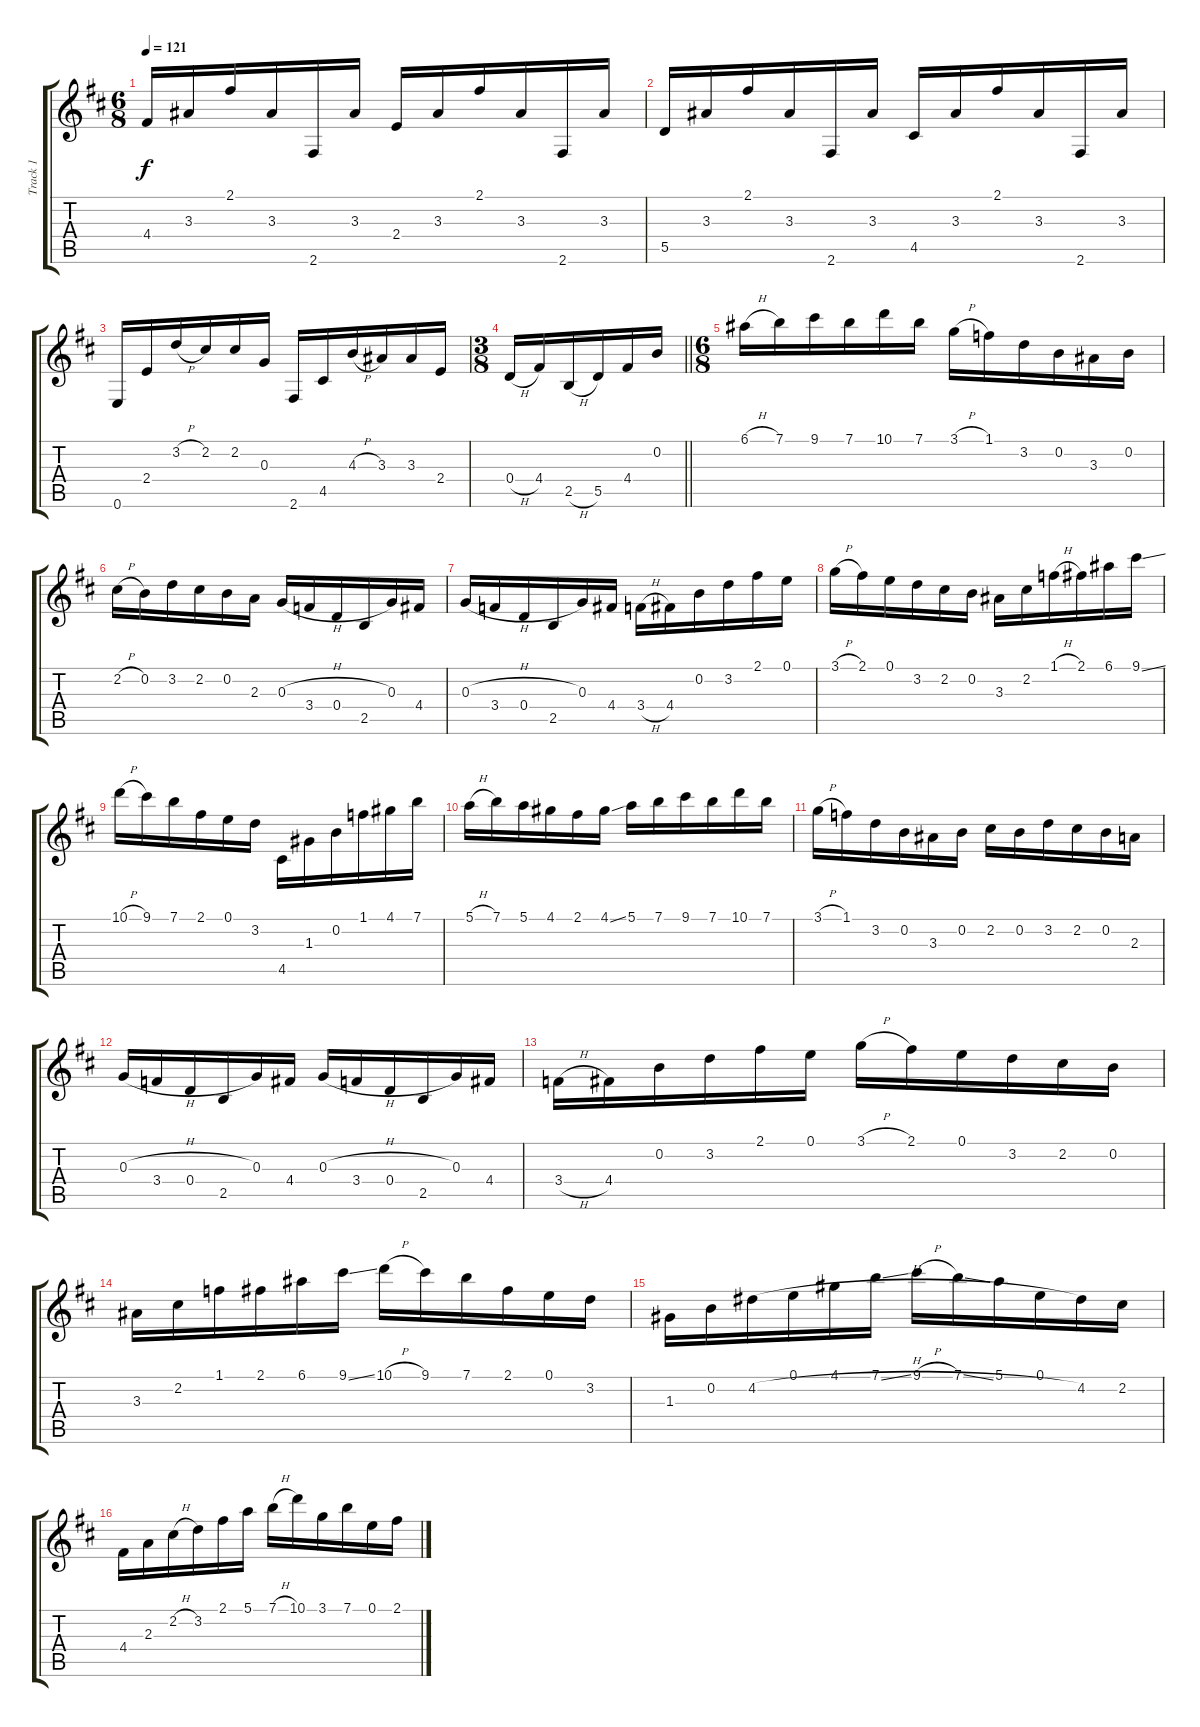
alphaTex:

\track ("Track 1" "Track 1") {instrument acousticguitarnylon}
\staff {score tabs}
\tuning (E4 B3 G3 D3 A2 E2) {hide}
\ts (6 8)
\tempo 121
\clef g2
\ks d
4.4.16{dy f} 3.3.16 2.1.16 3.3.16 2.6.16 3.3.16 2.4.16 3.3.16 2.1.16 3.3.16 2.6.16 3.3.16 |
5.5.16 3.3.16 2.1.16 3.3.16 2.6.16 3.3.16 4.5.16 3.3.16 2.1.16 3.3.16 2.6.16 3.3.16 |
0.6.16 2.4.16 3.2{h}.16 2.2.16 2.2.16 0.3.16 2.6.16 4.5.16 4.3{h}.16 3.3.16 3.3.16 2.4.16 |
\ts (3 8)
\barLineRight lightlight
0.4{h}.16 4.4.16 2.5{h}.16 5.5.16 4.4.16 0.2.16 |
\ts (6 8)
6.1{h}.16 7.1.16 9.1.16 7.1.16 10.1.16 7.1.16 3.1{h}.16 1.1.16 3.2.16 0.2.16 3.3.16 0.2.16 |
2.2{h}.16 0.2.16 3.2.16 2.2.16 0.2.16 2.3.16 0.3{h}.16 3.4.16 0.4.16 2.5.16 0.3.16 4.4.16 |
0.3{h}.16 3.4.16 0.4.16 2.5.16 0.3.16 4.4.16 3.4{h}.16 4.4.16 0.2.16 3.2.16 2.1.16 0.1.16 |
3.1{h}.16 2.1.16 0.1.16 3.2.16 2.2.16 0.2.16 3.3.16 2.2.16 1.1{h}.16 2.1.16 6.1.16 9.1{ss}.16 |
10.1{h}.16 9.1.16 7.1.16 2.1.16 0.1.16 3.2.16 4.5.16 1.3.16 0.2.16 1.1.16 4.1.16 7.1.16 |
5.1{h}.16 7.1.16 5.1.16 4.1.16 2.1.16 4.1{ss}.16 5.1.16 7.1.16 9.1.16 7.1.16 10.1.16 7.1.16 |
3.1{h}.16 1.1.16 3.2.16 0.2.16 3.3.16 0.2.16 2.2.16 0.2.16 3.2.16 2.2.16 0.2.16 2.3.16 |
0.3{h}.16 3.4.16 0.4.16 2.5.16 0.3.16 4.4.16 0.3{h}.16 3.4.16 0.4.16 2.5.16 0.3.16 4.4.16 |
3.4{h}.16 4.4.16 0.2.16 3.2.16 2.1.16 0.1.16 3.1{h}.16 2.1.16 0.1.16 3.2.16 2.2.16 0.2.16 |
3.3.16 2.2.16 1.1.16 2.1.16 6.1.16 9.1{ss}.16 10.1{h}.16 9.1.16 7.1.16 2.1.16 0.1.16 3.2.16 |
1.3.16 0.2.16 4.2{h}.16 0.1.16 4.1.16 7.1{ss}.16 9.1{h}.16 7.1{ss}.16 5.1.16 0.1.16 4.2.16 2.2.16 |
4.4.16 2.3.16 2.2{h}.16 3.2.16 2.1.16 5.1.16 7.1{h}.16 10.1.16 3.1.16 7.1.16 0.1.16 2.1.16
